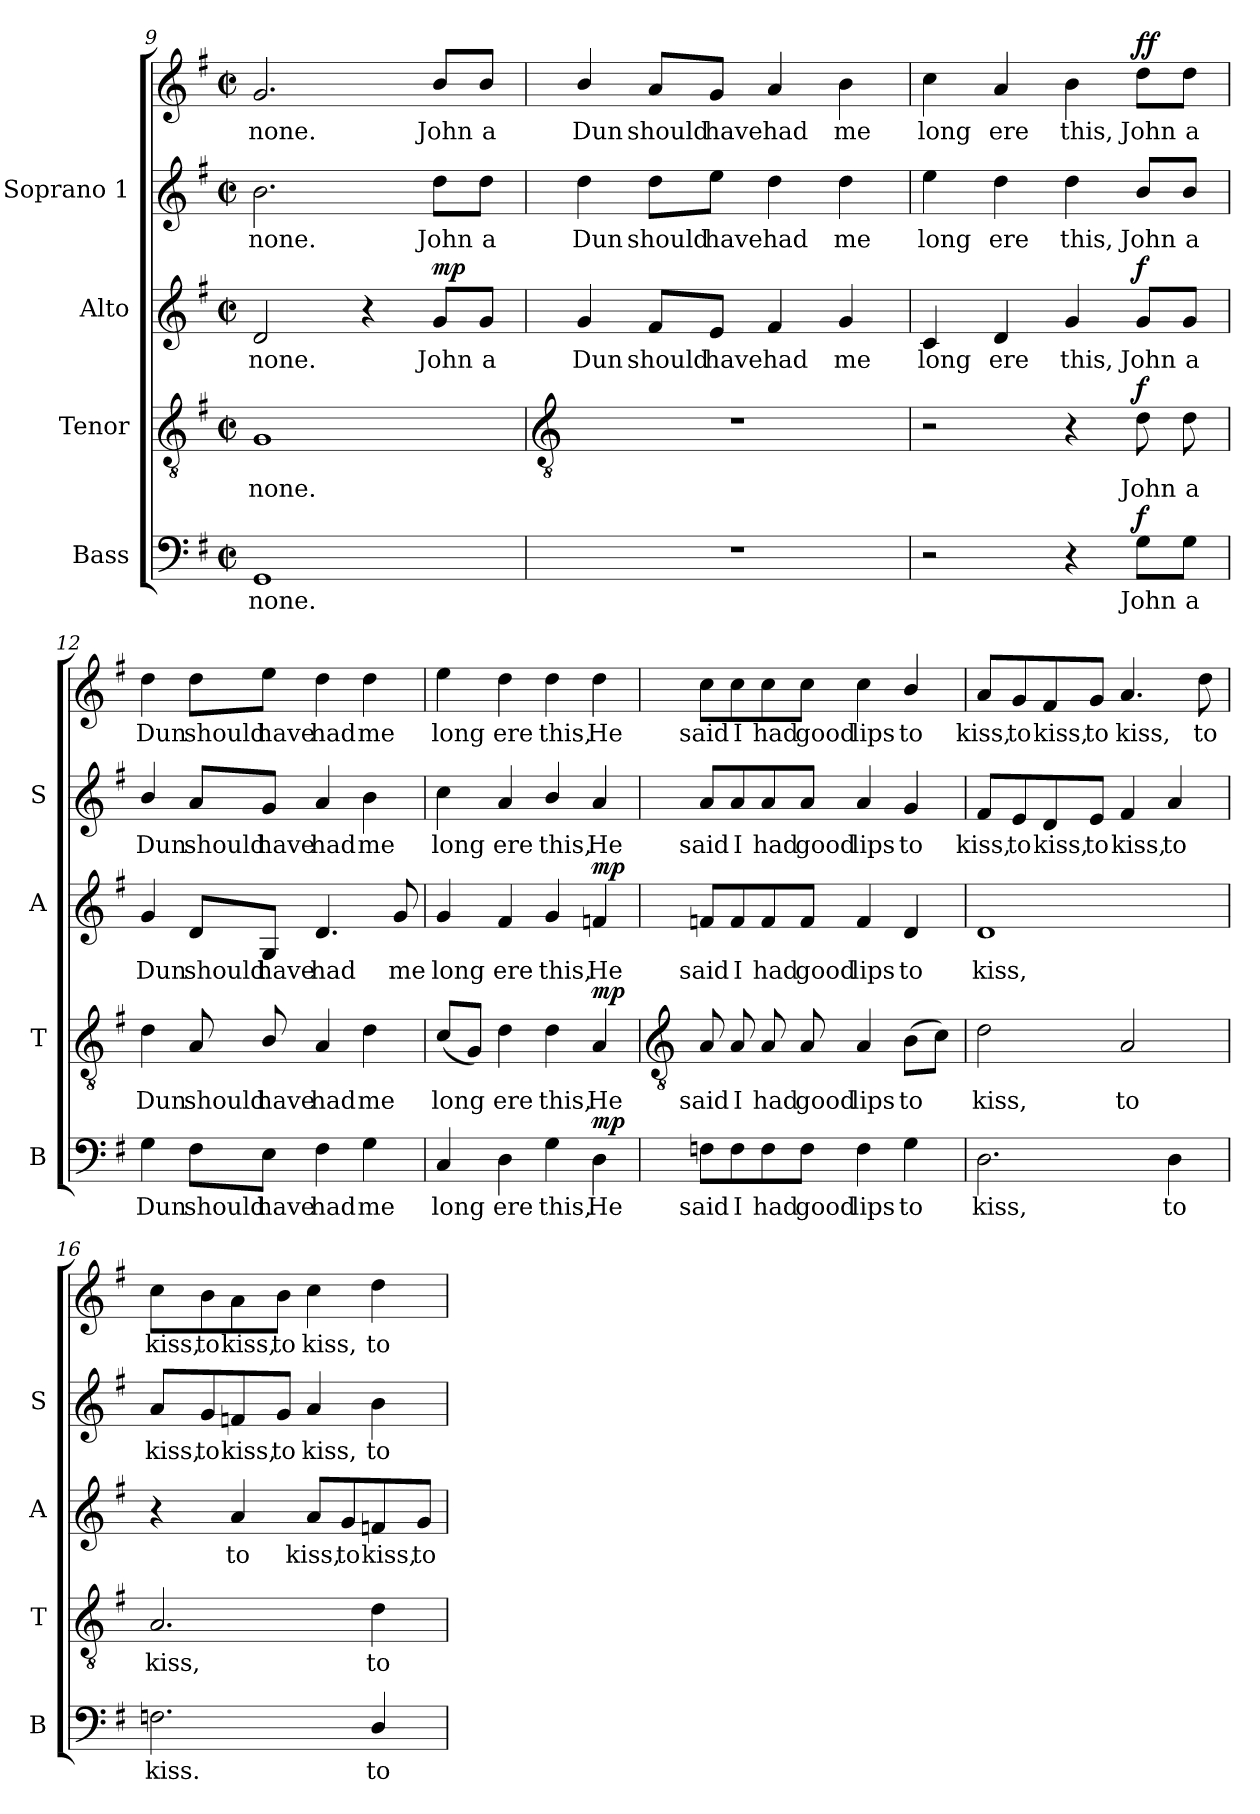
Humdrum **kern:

**kern	**text	**dynam	**kern	**text	**dynam	**kern	**text	**dynam	**kern	**text	**kern	**text	**dynam
*part4	*part4	*part4	*part3	*part3	*part3	*part2	*part2	*part2	*part1	*part1	*part1	*part1	*part1
*staff5	*staff5	*staff5	*staff4	*staff4	*staff4	*staff3	*staff3	*staff3	*staff2	*staff2	*staff1	*staff1	*staff1/2
*I"Bass	*	*	*I"Tenor	*	*	*I"Alto	*	*	*I"Soprano 1	*	*	*	*
*I'B	*	*	*I'T	*	*	*I'A	*	*	*I'S	*	*	*	*
*clefF4	*	*	*clefGv2	*	*	*clefG2	*	*	*clefG2	*	*clefG2	*	*
*k[f#]	*	*	*k[f#]	*	*	*k[f#]	*	*	*k[f#]	*	*k[f#]	*	*
*G:	*	*	*G:	*	*	*G:	*	*	*G:	*	*G:	*	*
*M2/2	*	*	*M2/2	*	*	*M2/2	*	*	*M2/2	*	*M2/2	*	*
*met(c|)	*	*	*met(c|)	*	*	*met(c|)	*	*	*met(c|)	*	*met(c|)	*	*
=9	=9	=9	=9	=9	=9	=9	=9	=9	=9	=9	=9	=9	=9
!	!LO:LY:b	!	!	!LO:LY:b	!	!	!LO:LY:b	!	!	!LO:LY:b	!	!LO:LY:b	!
1GG	none.	.	1G	none.	.	2d	none.	.	2.b	none.	2.g	none.	.
.	.	.	.	.	.	4r	.	.	.	.	.	.	.
!	!	!	!	!	!	!	!LO:LY:b	!LO:DY:b	!	!LO:LY:b	!	!LO:LY:b	!LO:DY:b=2
!	!	!	!	!	!	!	!	!	!	!	!	!	!LO:DY:n=1:b
.	.	.	.	.	.	8g/L	John	mp	8dd\L	John	8b/L	John	mp mp
!	!	!	!	!	!	!	!LO:LY:b	!	!	!LO:LY:b	!	!LO:LY:b	!
.	.	.	.	.	.	8g/J	a	.	8dd\J	a	8b/J	a	.
!!LO:LB:g=z
=10	=10	=10	=10	=10	=10	=10	=10	=10	=10	=10	=10	=10	=10
*	*	*	*clefGv2	*	*	*	*	*	*	*	*	*	*
!	!	!	!	!	!	!	!LO:LY:b	!	!	!LO:LY:b	!	!LO:LY:b	!
1r	.	.	1r	.	.	4g	Dun	.	4dd	Dun	4b/	Dun	.
!	!	!	!	!	!	!	!LO:LY:b	!	!	!LO:LY:b	!	!LO:LY:b	!
.	.	.	.	.	.	8f#/L	should	.	8dd\L	should	8a/L	should	.
!	!	!	!	!	!	!	!LO:LY:b	!	!	!LO:LY:b	!	!LO:LY:b	!
.	.	.	.	.	.	8e/J	have	.	8ee\J	have	8g/J	have	.
!	!	!	!	!	!	!	!LO:LY:b	!	!	!LO:LY:b	!	!LO:LY:b	!
.	.	.	.	.	.	4f#	had	.	4dd	had	4a	had	.
!	!	!	!	!	!	!	!LO:LY:b	!	!	!LO:LY:b	!	!LO:LY:b	!
.	.	.	.	.	.	4g	me	.	4dd	me	4b	me	.
=11	=11	=11	=11	=11	=11	=11	=11	=11	=11	=11	=11	=11	=11
!	!	!	!	!	!	!	!LO:LY:b	!	!	!LO:LY:b	!	!LO:LY:b	!
2r	.	.	2r	.	.	4c	long	.	4ee	long	4cc	long	.
!	!	!	!	!	!	!	!LO:LY:b	!	!	!LO:LY:b	!	!LO:LY:b	!
.	.	.	.	.	.	4d	ere	.	4dd	ere	4a	ere	.
!	!	!	!	!	!	!	!LO:LY:b	!	!	!LO:LY:b	!	!LO:LY:b	!
4r	.	.	4r	.	.	4g	this,	.	4dd	this,	4b	this,	.
!	!LO:LY:b	!LO:DY:b	!	!LO:LY:b	!LO:DY:b	!	!LO:LY:b	!LO:DY:b	!	!LO:LY:b	!	!LO:LY:b	!LO:DY:b=2
!	!	!	!	!	!	!	!	!	!	!	!	!	!LO:DY:n=1:b
8G\L	John	f	8d	John	f	8g/L	John	f	8b/L	John	8dd\L	John	f f
!	!LO:LY:b	!	!	!LO:LY:b	!	!	!LO:LY:b	!	!	!LO:LY:b	!	!LO:LY:b	!
8G\J	a	.	8d	a	.	8g/J	a	.	8b/J	a	8dd\J	a	.
=12	=12	=12	=12	=12	=12	=12	=12	=12	=12	=12	=12	=12	=12
!	!LO:LY:b	!	!	!LO:LY:b	!	!	!LO:LY:b	!	!	!LO:LY:b	!	!LO:LY:b	!
4G	Dun	.	4d	Dun	.	4g	Dun	.	4b/	Dun	4dd	Dun	.
!	!LO:LY:b	!	!	!LO:LY:b	!	!	!LO:LY:b	!	!	!LO:LY:b	!	!LO:LY:b	!
8F#\L	should	.	8A	should	.	8d/L	should	.	8a/L	should	8dd\L	should	.
!	!LO:LY:b	!	!	!LO:LY:b	!	!	!LO:LY:b	!	!	!LO:LY:b	!	!LO:LY:b	!
8E\J	have	.	8B/	have	.	8G/J	have	.	8g/J	have	8ee\J	have	.
!	!LO:LY:b	!	!	!LO:LY:b	!	!	!LO:LY:b	!	!	!LO:LY:b	!	!LO:LY:b	!
4F#	had	.	4A	had	.	4.d	had	.	4a	had	4dd	had	.
!	!LO:LY:b	!	!	!LO:LY:b	!	!	!	!	!	!LO:LY:b	!	!LO:LY:b	!
4G	me	.	4d	me	.	.	.	.	4b	me	4dd	me	.
!	!	!	!	!	!	!	!LO:LY:b	!	!	!	!	!	!
.	.	.	.	.	.	8g	me	.	.	.	.	.	.
=13	=13	=13	=13	=13	=13	=13	=13	=13	=13	=13	=13	=13	=13
!	!LO:LY:b	!	!	!LO:LY:b	!	!	!LO:LY:b	!	!	!LO:LY:b	!	!LO:LY:b	!
4C	long	.	(<8cL	long	.	4g	long	.	4cc	long	4ee	long	.
.	.	.	8GJ)	.	.	.	.	.	.	.	.	.	.
!	!LO:LY:b	!	!	!LO:LY:b	!	!	!LO:LY:b	!	!	!LO:LY:b	!	!LO:LY:b	!
4D	ere	.	4d	ere	.	4f#	ere	.	4a	ere	4dd	ere	.
!	!LO:LY:b	!	!	!LO:LY:b	!	!	!LO:LY:b	!	!	!LO:LY:b	!	!LO:LY:b	!
4G	this,	.	4d	this,	.	4g	this,	.	4b/	this,	4dd	this,	.
!	!LO:LY:b	!LO:DY:b	!	!LO:LY:b	!LO:DY:b	!	!LO:LY:b	!LO:DY:b	!	!LO:LY:b	!	!LO:LY:b	!LO:DY:b=2
!	!	!	!	!	!	!	!	!	!	!	!	!	!LO:DY:n=1:b
4D	He	mp	4A	He	mp	4fn	He	mp	4a	He	4dd	He	mp mp
!!LO:LB:g=z
=14	=14	=14	=14	=14	=14	=14	=14	=14	=14	=14	=14	=14	=14
*	*	*	*clefGv2	*	*	*	*	*	*	*	*	*	*
!	!LO:LY:b	!	!	!LO:LY:b	!	!	!LO:LY:b	!	!	!LO:LY:b	!	!LO:LY:b	!
8Fn\L	said	.	8A	said	.	8fn/L	said	.	8a/L	said	8cc\L	said	.
!	!LO:LY:b	!	!	!LO:LY:b	!	!	!LO:LY:b	!	!	!LO:LY:b	!	!LO:LY:b	!
8F\	I	.	8A	I	.	8f/	I	.	8a/	I	8cc\	I	.
!	!LO:LY:b	!	!	!LO:LY:b	!	!	!LO:LY:b	!	!	!LO:LY:b	!	!LO:LY:b	!
8F\	had	.	8A	had	.	8f/	had	.	8a/	had	8cc\	had	.
!	!LO:LY:b	!	!	!LO:LY:b	!	!	!LO:LY:b	!	!	!LO:LY:b	!	!LO:LY:b	!
8F\J	good	.	8A	good	.	8f/J	good	.	8a/J	good	8cc\J	good	.
!	!LO:LY:b	!	!	!LO:LY:b	!	!	!LO:LY:b	!	!	!LO:LY:b	!	!LO:LY:b	!
4F	lips	.	4A	lips	.	4f	lips	.	4a	lips	4cc	lips	.
!	!LO:LY:b	!	!	!LO:LY:b	!	!	!LO:LY:b	!	!	!LO:LY:b	!	!LO:LY:b	!
4G	to	.	(>8BL	to	.	4d	to	.	4g	to	4b/	to	.
.	.	.	8cJ)	.	.	.	.	.	.	.	.	.	.
=15	=15	=15	=15	=15	=15	=15	=15	=15	=15	=15	=15	=15	=15
!	!LO:LY:b	!	!	!LO:LY:b	!	!	!LO:LY:b	!	!	!LO:LY:b	!	!LO:LY:b	!
2.D	kiss,	.	2d	kiss,	.	1d	kiss,	.	8f#/L	kiss,	8a/L	kiss,	.
!	!	!	!	!	!	!	!	!	!	!LO:LY:b	!	!LO:LY:b	!
.	.	.	.	.	.	.	.	.	8e/	to	8g/	to	.
!	!	!	!	!	!	!	!	!	!	!LO:LY:b	!	!LO:LY:b	!
.	.	.	.	.	.	.	.	.	8d/	kiss,	8f#/	kiss,	.
!	!	!	!	!	!	!	!	!	!	!LO:LY:b	!	!LO:LY:b	!
.	.	.	.	.	.	.	.	.	8e/J	to	8g/J	to	.
!	!	!	!	!LO:LY:b	!	!	!	!	!	!LO:LY:b	!	!LO:LY:b	!
.	.	.	2A	to	.	.	.	.	4f#	kiss,	4.a	kiss,	.
!	!LO:LY:b	!	!	!	!	!	!	!	!	!LO:LY:b	!	!	!
4D	to	.	.	.	.	.	.	.	4a	to	.	.	.
!	!	!	!	!	!	!	!	!	!	!	!	!LO:LY:b	!
.	.	.	.	.	.	.	.	.	.	.	8dd	to	.
=16	=16	=16	=16	=16	=16	=16	=16	=16	=16	=16	=16	=16	=16
!	!LO:LY:b	!	!	!LO:LY:b	!	!	!	!	!	!LO:LY:b	!	!LO:LY:b	!
2.Fn	kiss.	.	2.A	kiss,	.	4r	.	.	8a/L	kiss,	8cc\L	kiss,	.
!	!	!	!	!	!	!	!	!	!	!LO:LY:b	!	!LO:LY:b	!
.	.	.	.	.	.	.	.	.	8g/	to	8b\	to	.
!	!	!	!	!	!	!	!LO:LY:b	!	!	!LO:LY:b	!	!LO:LY:b	!
.	.	.	.	.	.	4a	to	.	8fn/	kiss,	8a\	kiss,	.
!	!	!	!	!	!	!	!	!	!	!LO:LY:b	!	!LO:LY:b	!
.	.	.	.	.	.	.	.	.	8g/J	to	8b\J	to	.
!	!	!	!	!	!	!	!LO:LY:b	!	!	!LO:LY:b	!	!LO:LY:b	!
.	.	.	.	.	.	8a/L	kiss,	.	4a	kiss,	4cc	kiss,	.
!	!	!	!	!	!	!	!LO:LY:b	!	!	!	!	!	!
.	.	.	.	.	.	8g/	to	.	.	.	.	.	.
!	!LO:LY:b	!	!	!LO:LY:b	!	!	!LO:LY:b	!	!	!LO:LY:b	!	!LO:LY:b	!
4D/	to	.	4d	to	.	8fn/	kiss,	.	4b	to	4dd	to	.
!	!	!	!	!	!	!	!LO:LY:b	!	!	!	!	!	!
.	.	.	.	.	.	8g/J	to	.	.	.	.	.	.
=	=	=	=	=	=	=	=	=	=	=	=	=	=
*-	*-	*-	*-	*-	*-	*-	*-	*-	*-	*-	*-	*-	*-
